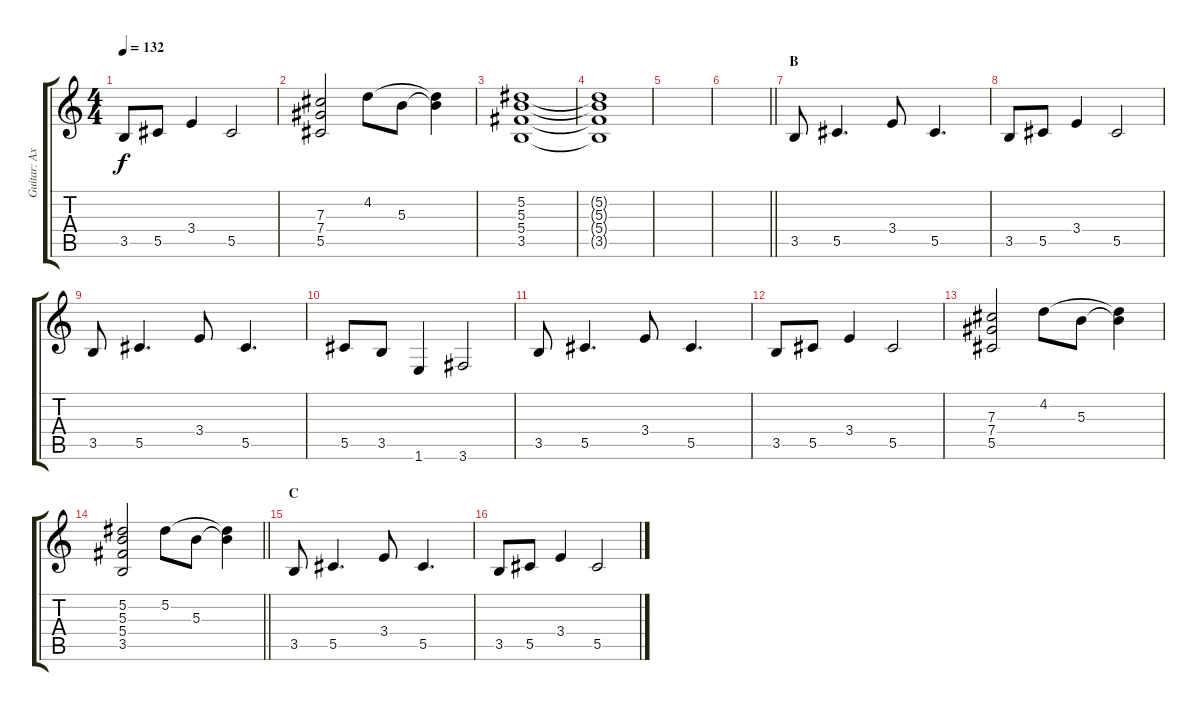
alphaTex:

\track ("Guitar: Axel" "Guitar: Ax") {instrument distortionguitar}
\staff {score tabs}
\tuning (Eb4 Bb3 Gb3 Db3 Ab2 Eb2) {hide}
\ts (4 4)
\tempo 132
\clef g2
\ks c
3.5.8{dy f} 5.5.8 3.4.4 5.5.2 |
(7.3 7.4 5.5).2 4.2.8 5.3.8 (4.2{t} 5.3{t}).4 |
(5.2 5.3 5.4 3.5).1 |
(5.2{t} 5.3{t} 5.4{t} 3.5{t}).1 |
|
\barLineRight lightlight
|
\section ("" "B")
3.5.8 5.5.4{d} 3.4.8 5.5.4{d} |
3.5.8 5.5.8 3.4.4 5.5.2 |
3.5.8 5.5.4{d} 3.4.8 5.5.4{d} |
5.5.8 3.5.8 1.6.4 3.6.2 |
3.5.8 5.5.4{d} 3.4.8 5.5.4{d} |
3.5.8 5.5.8 3.4.4 5.5.2 |
(7.3 7.4 5.5).2 4.2.8 5.3.8 (4.2{t} 5.3{t}).4 |
\barLineRight lightlight
(5.2 5.3 5.4 3.5).2 5.2.8 5.3.8 (5.2{t} 5.3{t}).4 |
\section ("" "C")
3.5.8 5.5.4{d} 3.4.8 5.5.4{d} |
3.5.8 5.5.8 3.4.4 5.5.2
